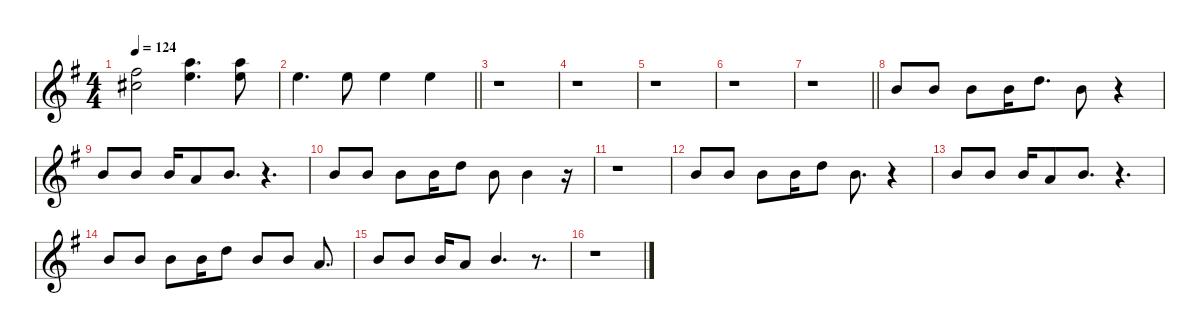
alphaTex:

\defaultSystemsLayout 4
\hideDynamics
\bracketExtendMode nobrackets
\singleTrackTrackNamePolicy hidden
\multiTrackTrackNamePolicy hidden
\otherSystemsTrackNameOrientation horizontal
\track ("Vocal" "harm.") {defaultSystemsLayout 4 mute instrument harmonica}
\staff {score}
\tuning (B3 G3 D3 A2 E2)
\ts (4 4)
\tempo 124
\clef g2
\ks eminor
(19.1{acc #} 23.3{acc #}).2{dy fff beam Down} (22.1{acc forcenatural} 26.3{acc forcenatural}).4{d beam Down} (22.1{acc forcenatural} 26.3{acc forcenatural}).8{beam Down} |
\barLineRight lightlight
17.1{acc forcenatural}.4{d beam Down} 17.1{acc forcenatural}.8{beam Down} 17.1{acc forcenatural}.4{beam Down} 17.1{acc forcenatural}.4{beam Down} |
r.1{beam Down} |
r.1{beam Down} |
r.1{beam Down} |
r.1{beam Down} |
\barLineRight lightlight
r.1{beam Down} |
12.1{acc forcenatural}.8{beam Up} 12.1{acc forcenatural}.8{beam Up} 12.1{acc forcenatural}.8{beam Down} 12.1{acc forcenatural}.16{beam Down} 15.1{acc forcenatural}.8{d beam Down} 12.1{acc forcenatural}.8{beam Down} r.4{beam Down} |
12.1{acc forcenatural}.8{beam Up} 12.1{acc forcenatural}.8{beam Up} 12.1{acc forcenatural}.16{beam Up} 10.1{acc forcenatural}.8{beam Up} 12.1{acc forcenatural}.8{d beam Up} r.4{d beam Up} |
12.1{acc forcenatural}.8{beam Up} 12.1{acc forcenatural}.8{beam Up} 12.1{acc forcenatural}.8{beam Down} 12.1{acc forcenatural}.16{beam Down} 15.1{acc forcenatural}.8{beam Down} 12.1{acc forcenatural}.8{beam Down} 12.1{acc forcenatural}.4{beam Down} r.16{beam Down} |
r.1{beam Down} |
12.1{acc forcenatural}.8{beam Up} 12.1{acc forcenatural}.8{beam Up} 12.1{acc forcenatural}.8{beam Down} 12.1{acc forcenatural}.16{beam Down} 15.1{acc forcenatural}.8{beam Down} 12.1{acc forcenatural}.8{d beam Down} r.4{beam Down} |
12.1{acc forcenatural}.8{beam Up} 12.1{acc forcenatural}.8{beam Up} 12.1{acc forcenatural}.16{beam Up} 10.1{acc forcenatural}.8{beam Up} 12.1{acc forcenatural}.8{d beam Up} r.4{d beam Up} |
12.1{acc forcenatural}.8{beam Up} 12.1{acc forcenatural}.8{beam Up} 12.1{acc forcenatural}.8{beam Down} 12.1{acc forcenatural}.16{beam Down} 15.1{acc forcenatural}.8{beam Down} 12.1{acc forcenatural}.8{beam Up} 12.1{acc forcenatural}.8{beam Up} 10.1{acc forcenatural}.8{d beam Up} |
12.1{acc forcenatural}.8{beam Up} 12.1{acc forcenatural}.8{beam Up} 12.1{acc forcenatural}.16{beam Up} 10.1{acc forcenatural}.8{beam Up} 12.1{acc forcenatural}.4{d beam Up} r.8{d beam Up} |
r.1{beam Down}
